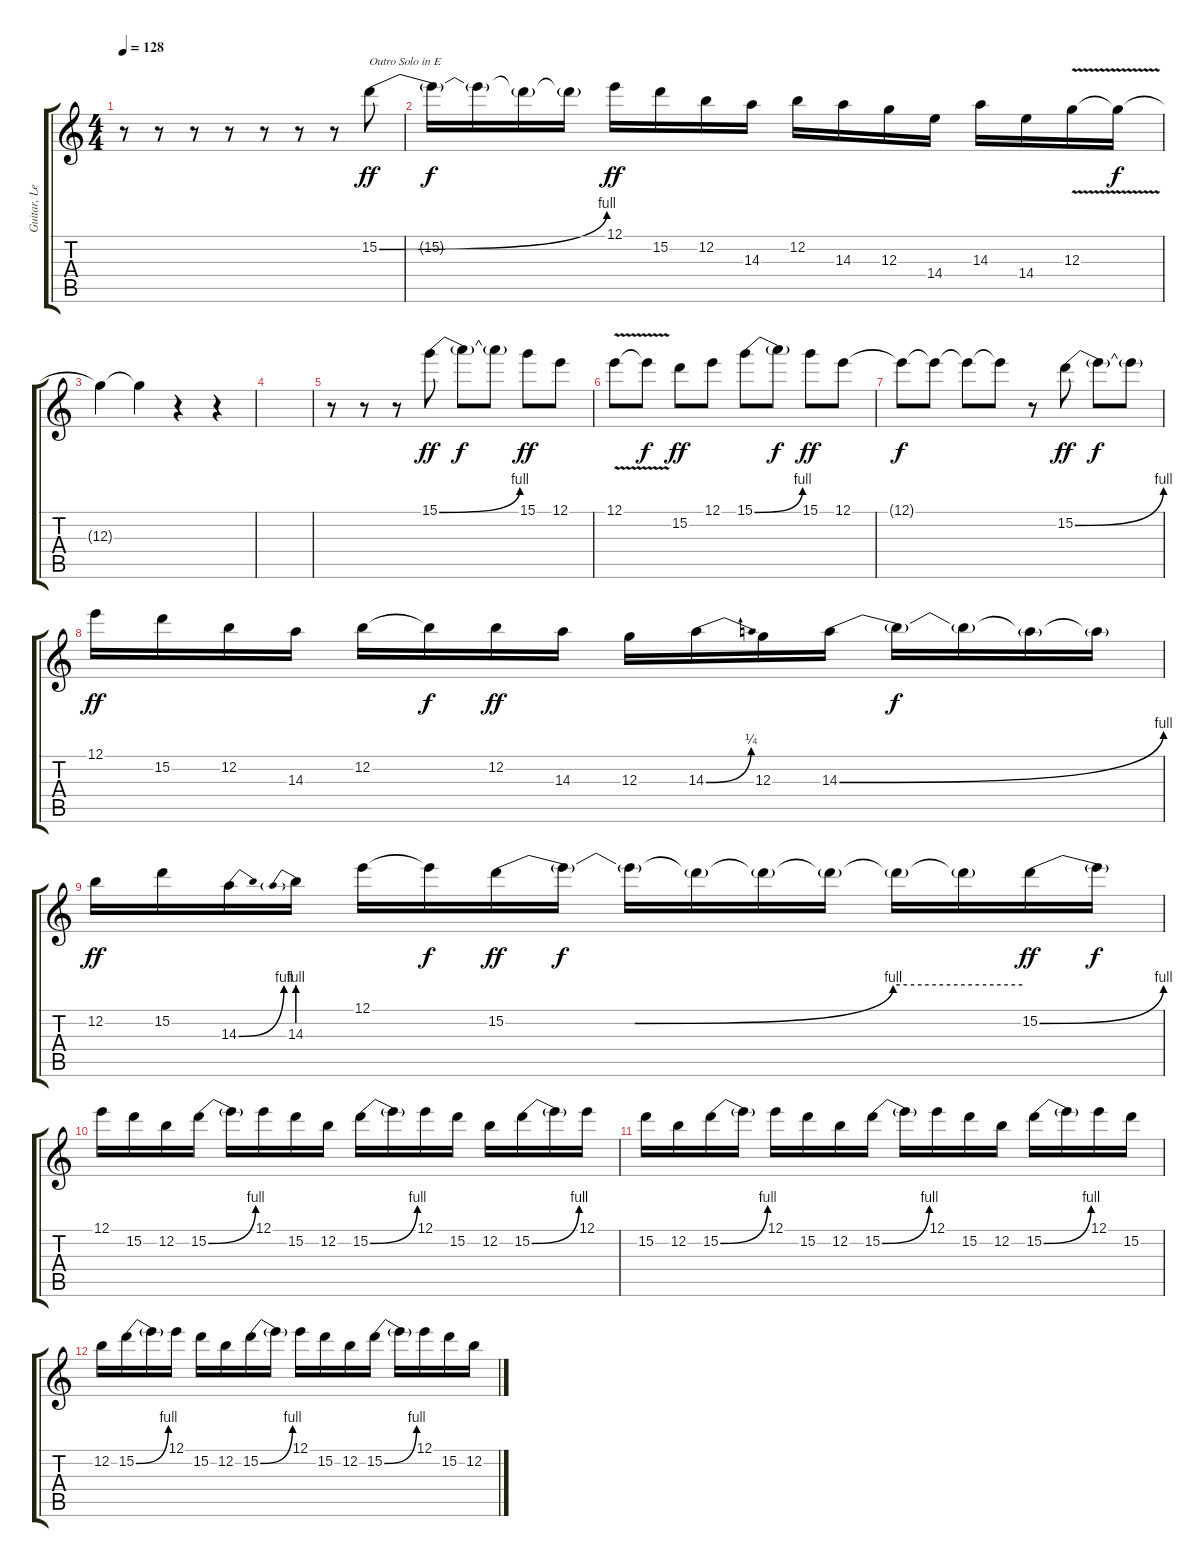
\track ("Guitar, Lead" "Guitar, Le") {instrument overdrivenguitar}
\staff {score tabs}
\tuning (E4 B3 G3 D3 A2 E2) {hide}
\ts (4 4)
\tempo 128
\clef g2
\ks c
r.8{dy f} r.8 r.8 r.8 r.8 r.8 r.8 15.2{be (bend 0 0 60 4)}.8{txt "Outro Solo in E" dy ff} |
15.2{t}.16{dy f} 15.2{t}.16 15.2{t}.16 15.2{t}.16 12.1.16{dy ff} 15.2.16 12.2.16 14.3.16 12.2.16 14.3.16 12.3.16 14.4.16 14.3.16 14.4.16 12.3{v}.16 12.3{t}.16{dy f} |
12.3{t}.4 12.3{t}.4 r.4 r.4 |
|
r.8 r.8 r.8 15.1{be (bend 0 0 60 4)}.8{dy ff} 15.1{t}.8{dy f} 15.1{t}.8 15.1.8{dy ff} 12.1.8 |
12.1{v}.8 12.1{t}.8{dy f} 15.2.8{dy ff} 12.1.8 15.1{be (bend 0 0 60 4)}.8 15.1{t}.8{dy f} 15.1.8{dy ff} 12.1.8 |
12.1{t}.8{dy f} 12.1{t}.8 12.1{t}.8 12.1{t}.8 r.8 15.2{be (bend 0 0 60 4)}.8{dy ff} 15.2{t}.8{dy f} 15.2{t}.8 |
12.1.16{dy ff} 15.2.16 12.2.16 14.3.16 12.2.16 12.2{t}.16{dy f} 12.2.16{dy ff} 14.3.16 12.3.16 14.3{be (bend 0 0 60 1)}.16 12.3.16 14.3{be (bend 0 0 60 4)}.16 14.3{t}.16{dy f} 14.3{t}.16 14.3{t}.16 14.3{t}.16 |
12.2.16{dy ff} 15.2.16 14.3{be (bend 0 0 60 4)}.16 14.3{be (prebend 0 4 60 4)}.16 12.1.16 12.1{t}.16{dy f} 15.2{be (custom 0 0 15 0 45 4 60 4)}.16{dy ff} 15.2{t}.16{dy f} 15.2{t}.16 15.2{t}.16 15.2{t}.16 15.2{t}.16 15.2{t}.16 15.2{t}.16 15.2{be (bend 0 0 60 4)}.16{dy ff} 15.2{t}.16{dy f} |
12.1.16 15.2.16 12.2.16 15.2{be (bend 0 0 60 4)}.16 15.2{t}.16 12.1.16 15.2.16 12.2.16 15.2{be (bend 0 0 60 4)}.16 15.2{t}.16 12.1.16 15.2.16 12.2.16 15.2{be (bend 0 0 60 4)}.16 15.2{t}.16 12.1.16 |
15.2.16{volume 0} 12.2.16 15.2{be (bend 0 0 60 4)}.16 15.2{t}.16 12.1.16 15.2.16 12.2.16 15.2{be (bend 0 0 60 4)}.16 15.2{t}.16 12.1.16 15.2.16 12.2.16 15.2{be (bend 0 0 60 4)}.16 15.2{t}.16 12.1.16 15.2.16 |
12.2.16 15.2{be (bend 0 0 60 4)}.16 15.2{t}.16 12.1.16 15.2.16 12.2.16 15.2{be (bend 0 0 60 4)}.16 15.2{t}.16 12.1.16 15.2.16 12.2.16 15.2{be (bend 0 0 60 4)}.16 15.2{t}.16 12.1.16 15.2.16 12.2.16
